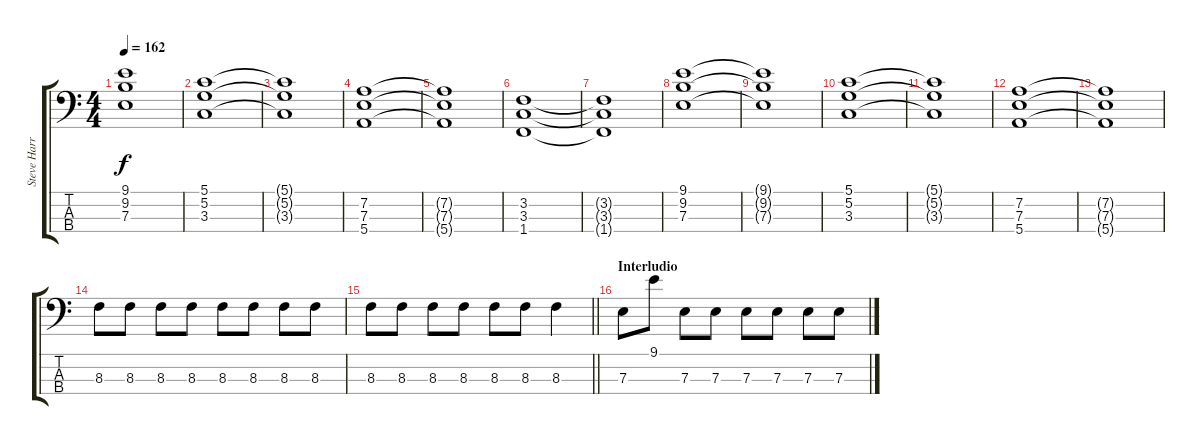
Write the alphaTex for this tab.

\track ("Steve Harris" "Steve Harr") {instrument electricbassfinger}
\staff {score tabs}
\tuning (G2 D2 A1 E1) {hide}
\ts (4 4)
\tempo 162
\clef f4
\ks c
(9.1{t} 9.2{t} 7.3{t}).1{dy f} |
(5.1 5.2 3.3).1 |
(5.1{t} 5.2{t} 3.3{t}).1 |
(7.2 7.3 5.4).1 |
(7.2{t} 7.3{t} 5.4{t}).1 |
(3.2 3.3 1.4).1 |
(3.2{t} 3.3{t} 1.4{t}).1 |
(9.1 9.2 7.3).1 |
(9.1{t} 9.2{t} 7.3{t}).1 |
(5.1 5.2 3.3).1 |
(5.1{t} 5.2{t} 3.3{t}).1 |
(7.2 7.3 5.4).1 |
(7.2{t} 7.3{t} 5.4{t}).1 |
8.3.8 8.3.8 8.3.8 8.3.8 8.3.8 8.3.8 8.3.8 8.3.8 |
\barLineRight lightlight
8.3.8 8.3.8 8.3.8 8.3.8 8.3.8 8.3.8 8.3.4 |
\section ("" "Interludio")
7.3.8 9.1.8 7.3.8 7.3.8 7.3.8 7.3.8 7.3.8 7.3.8
